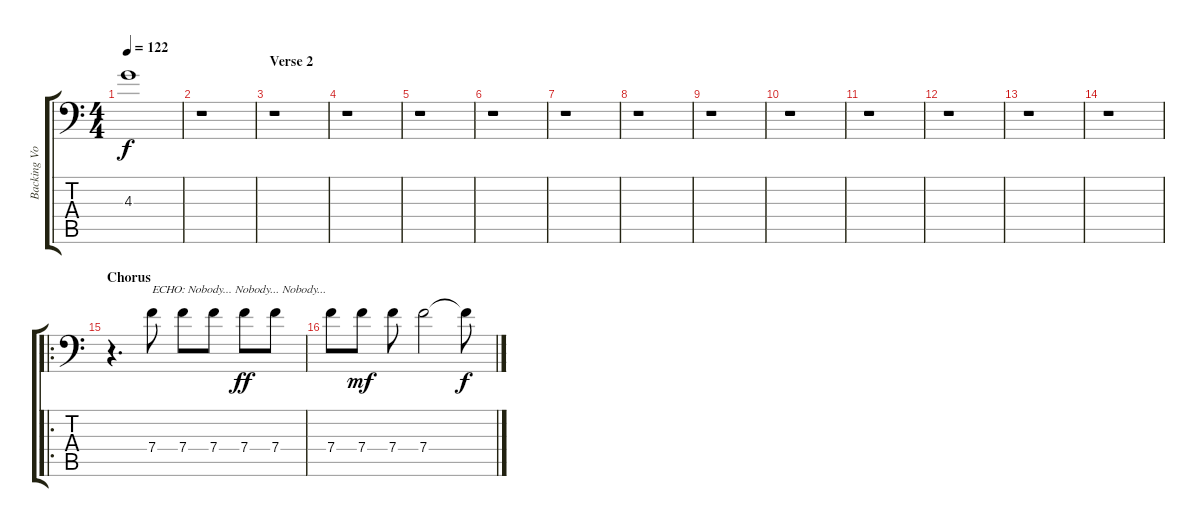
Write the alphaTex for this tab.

\track ("Backing Vocals (Rob Garcia)" "Backing Vo") {instrument acousticguitarsteel}
\staff {score tabs}
\tuning (C4 G3 Eb3 Bb2 F2 Bb1) {hide}
\ts (4 4)
\tempo 122
\clef f4
\ks c
4.3{t}.1{dy f} |
r.1 |
\section ("" "Verse 2")
r.1 |
r.1 |
r.1 |
r.1 |
r.1 |
r.1 |
r.1 |
r.1 |
r.1 |
r.1 |
r.1 |
r.1 |
\ro
\section ("" "Chorus")
r.4{d} 7.4.8{txt "ECHO: Nobody... Nobody... Nobody..."} 7.4.8 7.4.8 7.4.8{dy ff} 7.4.8 |
7.4.8 7.4.8{dy mf} 7.4.8 7.4.2 7.4{t}.8{dy f}
